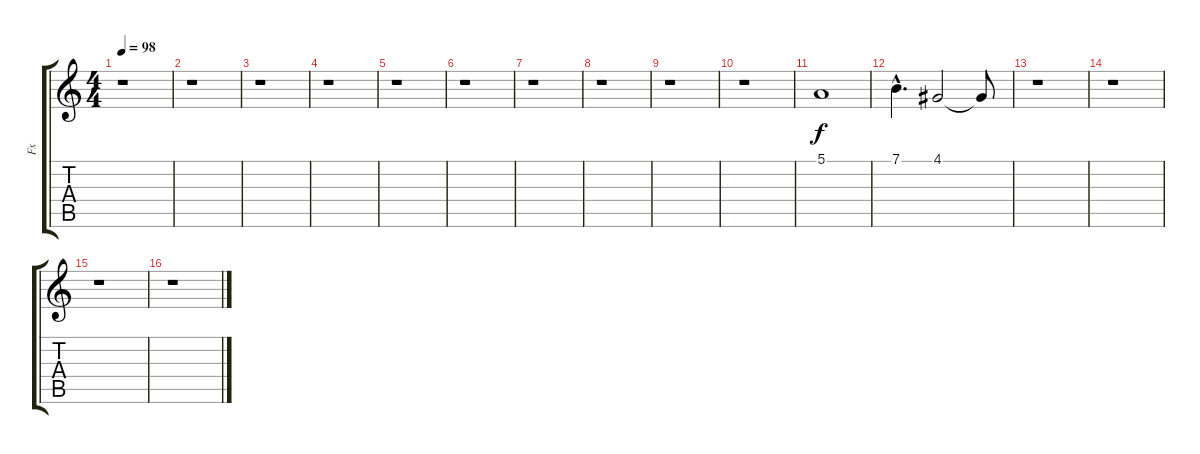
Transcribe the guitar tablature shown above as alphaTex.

\track ("Fx" "Fx") {instrument pad2warm}
\staff {score tabs}
\tuning (E4 B3 G3 D3 A2 E2) {hide}
\ts (4 4)
\tempo 98
\clef g2
\ks c
r.1{dy fff} |
r.1 |
r.1 |
r.1 |
r.1 |
r.1 |
r.1 |
r.1 |
r.1 |
r.1 |
5.1.1{dy f volume 16} |
7.1{hac}.4{d} 4.1.2 4.1{t}.8 |
r.1 |
r.1 |
r.1 |
r.1
